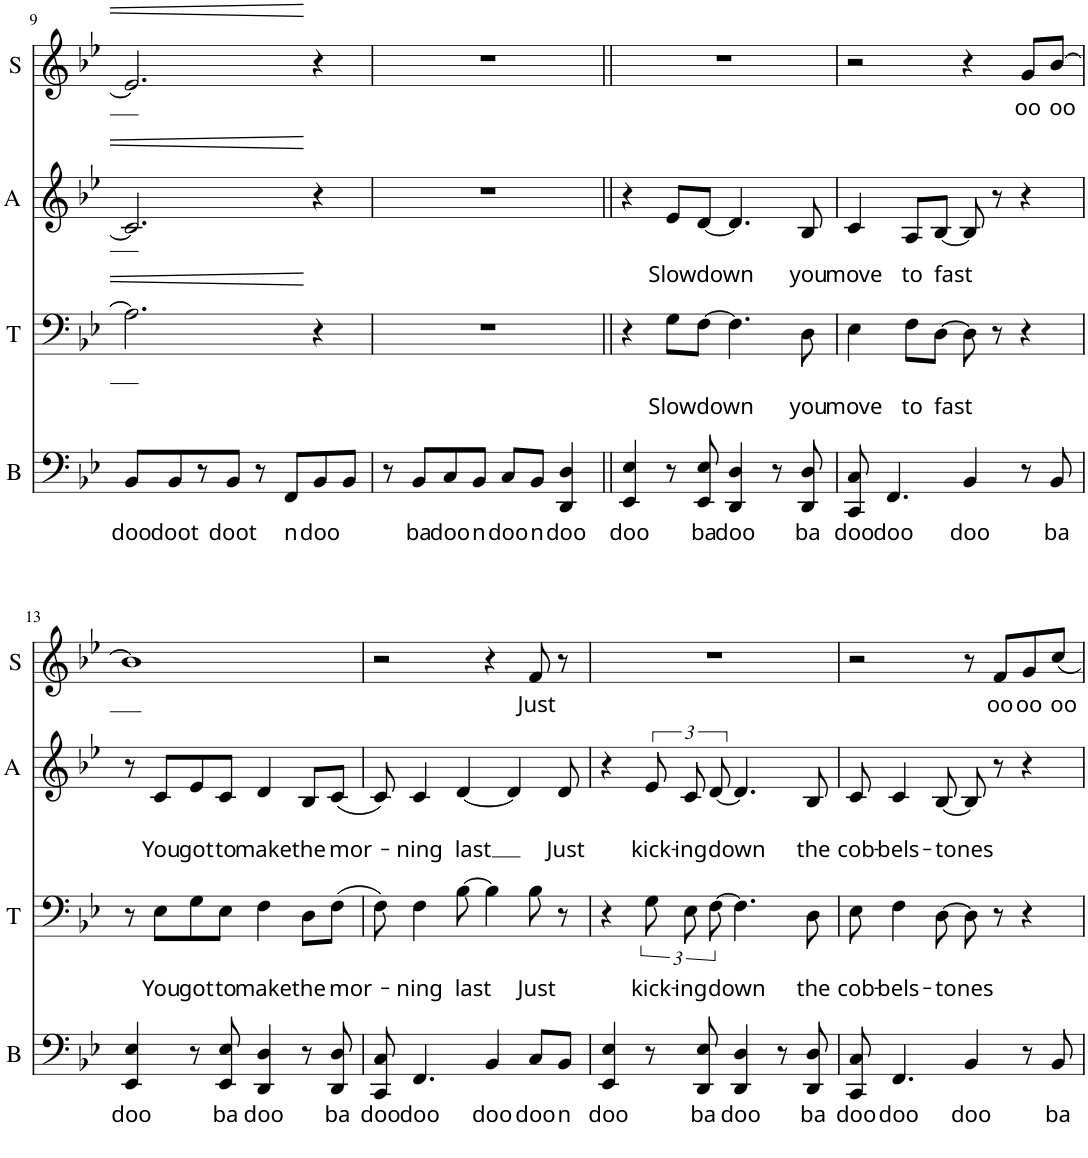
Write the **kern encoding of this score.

**kern	**text	**kern	**text	**text	**kern	**text	**text	**kern	**text
*part4	*part4	*part3	*part3	*part3	*part2	*part2	*part2	*part1	*part1
*staff4	*staff4	*staff3	*staff3	*staff3	*staff2	*staff2	*staff2	*staff1	*staff1
*I"Bass	*	*I"Tenor	*	*	*I"Alto	*	*	*I"Soprano	*
*I'B	*	*I'T	*	*	*I'A	*	*	*I'S	*
!!LO:PB:g=z
*clefF4	*	*clefF4	*	*	*clefG2	*	*	*clefG2	*
*k[b-e-]	*	*k[b-e-]	*	*	*k[b-e-]	*	*	*k[b-e-]	*
*M4/4	*	*M4/4	*	*	*M4/4	*	*	*M4/4	*
=9	=9	=9	=9	=9	=9	=9	=9	=9	=9
!	!LO:LY:b	!	!	!	!	!	!	!	!
8BB-/L	doo	2.A-\]	.	.	2.c/]	.	.	2.e-/]	.
!	!LO:LY:b	!	!	!	!	!	!	!	!
8BB-/	doot	.	.	.	.	.	.	.	.
8r	.	.	.	.	.	.	.	.	.
!	!LO:LY:b	!	!	!	!	!	!	!	!
8BB-/J	doot	.	.	.	.	.	.	.	.
8r	.	.	.	.	.	.	.	.	.
!	!LO:LY:b	!	!	!	!	!	!	!	!
8FF/L	n	.	.	.	.	.	.	.	.
!	!LO:LY:b	!	!	!	!	!	!	!	!
8BB-/	doo	4r	.	.	4r	.	.	4r	.
8BB-/J	.	.	.	.	.	.	.	.	.
=10	=10	=10	=10	=10	=10	=10	=10	=10	=10
8r	.	1r	.	.	1r	.	.	1r	.
!	!LO:LY:b	!	!	!	!	!	!	!	!
8BB-/L	ba	.	.	.	.	.	.	.	.
!	!LO:LY:b	!	!	!	!	!	!	!	!
8C/	doo	.	.	.	.	.	.	.	.
!	!LO:LY:b	!	!	!	!	!	!	!	!
8BB-/J	n	.	.	.	.	.	.	.	.
!	!LO:LY:b	!	!	!	!	!	!	!	!
8C/L	doo	.	.	.	.	.	.	.	.
!	!LO:LY:b	!	!	!	!	!	!	!	!
8BB-/J	n	.	.	.	.	.	.	.	.
!	!LO:LY:b	!	!	!	!	!	!	!	!
4DD/ 4D/	doo	.	.	.	.	.	.	.	.
=11||	=11||	=11||	=11||	=11||	=11||	=11||	=11||	=11||	=11||
!	!LO:LY:b	!	!	!	!	!	!	!	!
4EE-/ 4E-/	doo	4r	.	.	4r	.	.	1r	.
!	!	!	!	!LO:LY:b	!	!	!LO:LY:b	!	!
8r	.	8G\L	.	Slow	8e-/L	.	Slow	.	.
!	!LO:LY:b	!	!	!LO:LY:b	!	!	!LO:LY:b	!	!
8EE-/ 8E-/	ba	[>8F\J	.	down	[<8d/J	.	down	.	.
!	!LO:LY:b	!	!	!	!	!	!	!	!
4DD/ 4D/	doo	4.F\]	.	.	4.d/]	.	.	.	.
8r	.	.	.	.	.	.	.	.	.
!	!LO:LY:b	!	!	!LO:LY:b	!	!	!LO:LY:b	!	!
8DD/ 8D/	ba	8D\	.	you	8B-/	.	you	.	.
=12	=12	=12	=12	=12	=12	=12	=12	=12	=12
!	!LO:LY:b	!	!	!LO:LY:b	!	!	!LO:LY:b	!	!
8CC/ 8C/	doo	4E-\	.	move	4c/	.	move	2r	.
!	!LO:LY:b	!	!	!	!	!	!	!	!
4.FF/	doo	.	.	.	.	.	.	.	.
!	!	!	!	!LO:LY:b	!	!	!LO:LY:b	!	!
.	.	8F\L	.	to	8A/L	.	to	.	.
!	!	!	!	!LO:LY:b	!	!	!LO:LY:b	!	!
.	.	[>8D\J	.	fast	[<8B-/J	.	fast	.	.
!	!LO:LY:b	!	!	!	!	!	!	!	!
4BB-/	doo	8D\]	.	.	8B-/]	.	.	4r	.
.	.	8r	.	.	8r	.	.	.	.
!	!	!	!	!	!	!	!	!	!LO:LY:b
8r	.	4r	.	.	4r	.	.	8g/L	oo
!	!LO:LY:b	!	!	!	!	!	!	!	!LO:LY:b
8BB-/	ba	.	.	.	.	.	.	[>8b-/J	oo
!!LO:LB:g=z
=13	=13	=13	=13	=13	=13	=13	=13	=13	=13
!	!LO:LY:b	!	!	!	!	!	!	!	!
4EE-/ 4E-/	doo	8r	.	.	8r	.	.	1b-]	.
!	!	!	!	!LO:LY:b	!	!	!LO:LY:b	!	!
.	.	8E-\L	.	You	8c/L	.	You	.	.
!	!	!	!	!LO:LY:b	!	!	!LO:LY:b	!	!
8r	.	8G\	.	got	8e-/	.	got	.	.
!	!LO:LY:b	!	!	!LO:LY:b	!	!	!LO:LY:b	!	!
8EE-/ 8E-/	ba	8E-\J	.	to	8c/J	.	to	.	.
!	!LO:LY:b	!	!	!LO:LY:b	!	!	!LO:LY:b	!	!
4DD/ 4D/	doo	4F\	.	make	4d/	.	make	.	.
!	!	!	!	!LO:LY:b	!	!	!LO:LY:b	!	!
8r	.	8D\L	.	the	8B-/L	.	the	.	.
!	!LO:LY:b	!	!	!LO:LY:b	!	!	!LO:LY:b	!	!
8DD/ 8D/	ba	(>8F\J	.	mor-	(<8c/J	.	mor-	.	.
=14	=14	=14	=14	=14	=14	=14	=14	=14	=14
!	!LO:LY:b	!	!	!	!	!	!	!	!
8CC/ 8C/	doo	8F\)	.	.	8c/)	.	.	2r	.
!	!LO:LY:b	!	!	!LO:LY:b	!	!	!LO:LY:b	!	!
4.FF/	doo	4F\	.	-ning	4c/	.	-ning	.	.
!	!	!	!	!LO:LY:b	!	!	!LO:LY:b	!	!
.	.	[>8B-\	.	last	[<4d/	.	last	.	.
!	!LO:LY:b	!	!	!	!	!	!	!	!
4BB-/	doo	4B-\]	.	.	.	.	.	4r	.
.	.	.	.	.	4d/]	.	.	.	.
!	!LO:LY:b	!	!	!LO:LY:b	!	!	!	!	!LO:LY:b
8C/L	doo	8B-\	.	Just	.	.	.	8f/	Just
!	!LO:LY:b	!	!	!	!	!	!LO:LY:b	!	!
8BB-/J	n	8r	.	.	8d/	.	Just	8r	.
=15	=15	=15	=15	=15	=15	=15	=15	=15	=15
!	!LO:LY:b	!	!	!	!	!	!	!	!
4EE-/ 4E-/	doo	4r	.	.	4r	.	.	1r	.
!	!	!	!	!LO:LY:b	!	!	!LO:LY:b	!	!
8r	.	12G\	.	kick-	12e-/	.	kick-	.	.
!	!	!	!	!LO:LY:b	!	!	!LO:LY:b	!	!
.	.	12E-\	.	-ing	12c/	.	-ing	.	.
!	!LO:LY:b	!	!	!	!	!	!	!	!
8DD/ 8E-/	ba	.	.	.	.	.	.	.	.
!	!	!	!	!LO:LY:b	!	!	!LO:LY:b	!	!
.	.	[12F\	.	down	[12d/	.	down	.	.
!	!LO:LY:b	!	!	!	!	!	!	!	!
4DD/ 4D/	doo	4.F\]	.	.	4.d/]	.	.	.	.
8r	.	.	.	.	.	.	.	.	.
!	!LO:LY:b	!	!	!LO:LY:b	!	!	!LO:LY:b	!	!
8DD/ 8D/	ba	8D\	.	the	8B-/	.	the	.	.
=16	=16	=16	=16	=16	=16	=16	=16	=16	=16
!	!LO:LY:b	!	!	!LO:LY:b	!	!	!LO:LY:b	!	!
8CC/ 8C/	doo	8E-\	.	cob-	8c/	.	cob-	2r	.
!	!LO:LY:b	!	!	!LO:LY:b	!	!	!LO:LY:b	!	!
4.FF/	doo	4F\	.	-bels-	4c/	.	-bels-	.	.
!	!	!	!	!LO:LY:b	!	!	!LO:LY:b	!	!
.	.	[>8D\	.	-tones	[<8B-/	.	-tones	.	.
!	!LO:LY:b	!	!	!	!	!	!	!	!
4BB-/	doo	8D\]	.	.	8B-/]	.	.	8r	.
!	!	!	!	!	!	!	!	!	!LO:LY:b
.	.	8r	.	.	8r	.	.	8f/L	oo
!	!	!	!	!	!	!	!	!	!LO:LY:b
8r	.	4r	.	.	4r	.	.	8g/	oo
!	!LO:LY:b	!	!	!	!	!	!	!	!LO:LY:b
8BB-/	ba	.	.	.	.	.	.	8cc/J	oo
=	=	=	=	=	=	=	=	=	=
*-	*-	*-	*-	*-	*-	*-	*-	*-	*-
